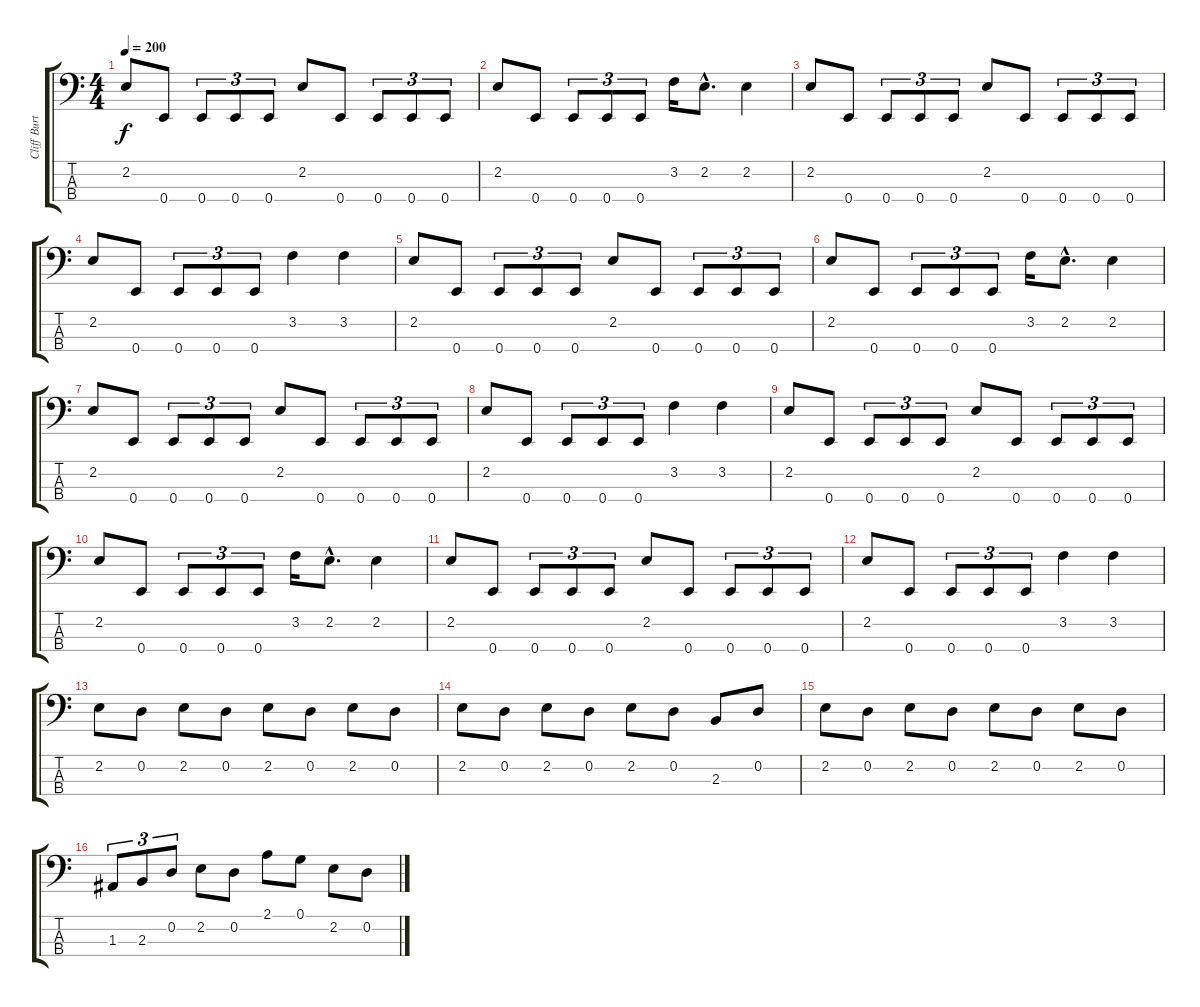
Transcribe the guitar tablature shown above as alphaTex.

\track ("Cliff Burton" "Cliff Burt") {instrument electricbassfinger}
\staff {score tabs}
\tuning (G2 D2 A1 E1) {hide}
\ts (4 4)
\tempo 200
\clef f4
\ks c
2.2.8{dy f} 0.4.8 0.4.8{tu (3 2)} 0.4.8{tu (3 2)} 0.4.8{tu (3 2)} 2.2.8 0.4.8 0.4.8{tu (3 2)} 0.4.8{tu (3 2)} 0.4.8{tu (3 2)} |
2.2.8 0.4.8 0.4.8{tu (3 2)} 0.4.8{tu (3 2)} 0.4.8{tu (3 2)} 3.2.16 2.2{hac}.8{d} 2.2.4 |
2.2.8 0.4.8 0.4.8{tu (3 2)} 0.4.8{tu (3 2)} 0.4.8{tu (3 2)} 2.2.8 0.4.8 0.4.8{tu (3 2)} 0.4.8{tu (3 2)} 0.4.8{tu (3 2)} |
2.2.8 0.4.8 0.4.8{tu (3 2)} 0.4.8{tu (3 2)} 0.4.8{tu (3 2)} 3.2.4 3.2.4 |
2.2.8 0.4.8 0.4.8{tu (3 2)} 0.4.8{tu (3 2)} 0.4.8{tu (3 2)} 2.2.8 0.4.8 0.4.8{tu (3 2)} 0.4.8{tu (3 2)} 0.4.8{tu (3 2)} |
2.2.8 0.4.8 0.4.8{tu (3 2)} 0.4.8{tu (3 2)} 0.4.8{tu (3 2)} 3.2.16 2.2{hac}.8{d} 2.2.4 |
2.2.8 0.4.8 0.4.8{tu (3 2)} 0.4.8{tu (3 2)} 0.4.8{tu (3 2)} 2.2.8 0.4.8 0.4.8{tu (3 2)} 0.4.8{tu (3 2)} 0.4.8{tu (3 2)} |
2.2.8 0.4.8 0.4.8{tu (3 2)} 0.4.8{tu (3 2)} 0.4.8{tu (3 2)} 3.2.4 3.2.4 |
2.2.8 0.4.8 0.4.8{tu (3 2)} 0.4.8{tu (3 2)} 0.4.8{tu (3 2)} 2.2.8 0.4.8 0.4.8{tu (3 2)} 0.4.8{tu (3 2)} 0.4.8{tu (3 2)} |
2.2.8 0.4.8 0.4.8{tu (3 2)} 0.4.8{tu (3 2)} 0.4.8{tu (3 2)} 3.2.16 2.2{hac}.8{d} 2.2.4 |
2.2.8 0.4.8 0.4.8{tu (3 2)} 0.4.8{tu (3 2)} 0.4.8{tu (3 2)} 2.2.8 0.4.8 0.4.8{tu (3 2)} 0.4.8{tu (3 2)} 0.4.8{tu (3 2)} |
2.2.8 0.4.8 0.4.8{tu (3 2)} 0.4.8{tu (3 2)} 0.4.8{tu (3 2)} 3.2.4 3.2.4 |
2.2.8 0.2.8 2.2.8 0.2.8 2.2.8 0.2.8 2.2.8 0.2.8 |
2.2.8 0.2.8 2.2.8 0.2.8 2.2.8 0.2.8 2.3.8 0.2.8 |
2.2.8 0.2.8 2.2.8 0.2.8 2.2.8 0.2.8 2.2.8 0.2.8 |
1.3.8{tu (3 2)} 2.3.8{tu (3 2)} 0.2.8{tu (3 2)} 2.2.8 0.2.8 2.1.8 0.1.8 2.2.8 0.2.8
